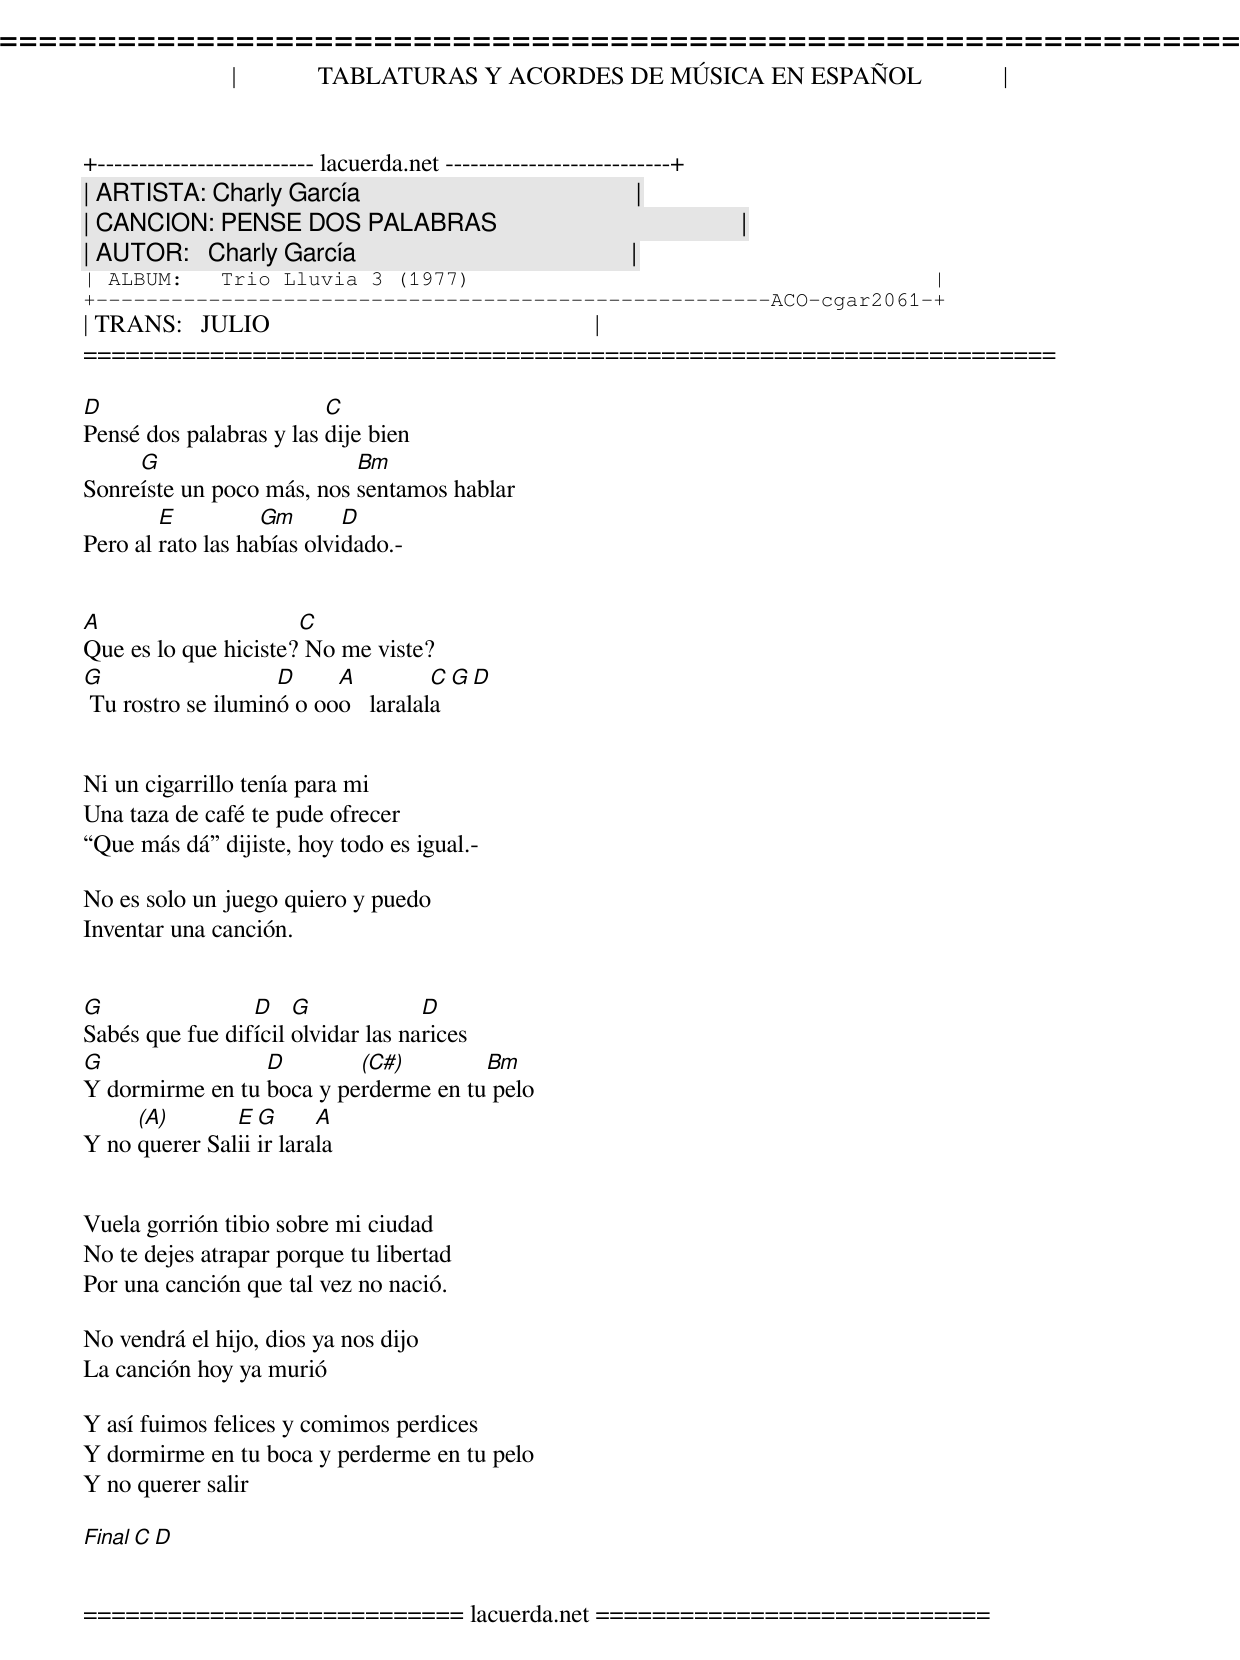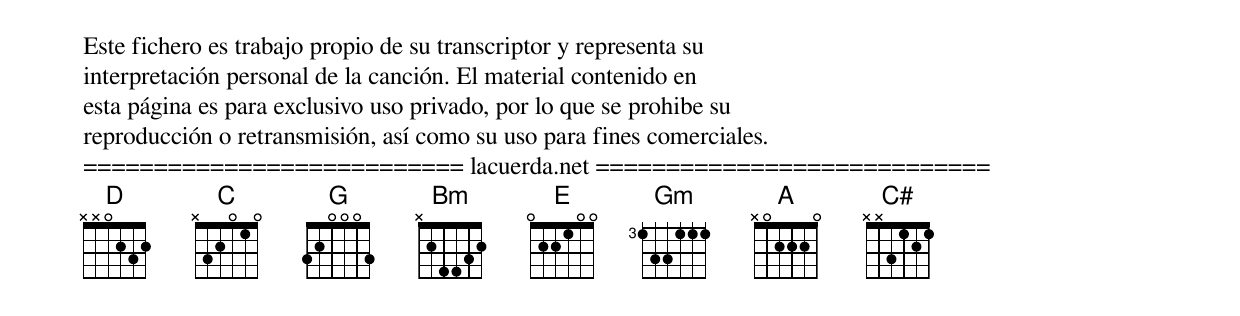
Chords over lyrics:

=====================================================================
|             TABLATURAS Y ACORDES DE MÚSICA EN ESPAÑOL             |
+-------------------------- lacuerda.net ---------------------------+
| ARTISTA: Charly García                                            |
| CANCION: PENSE DOS PALABRAS                                       |
| AUTOR:   Charly García                                            |
| ALBUM:   Trio Lluvia 3 (1977)                                     |
+------------------------------------------------------ACO-cgar2061-+
| TRANS:   JULIO                                                    |
=====================================================================

D                        C
Pensé dos palabras y las dije bien
     G                     Bm
Sonreíste un poco más, nos sentamos hablar
        E          Gm       D
Pero al rato las habías olvidado.-


A                     C
Que es lo que hiciste? No me viste?
G                   D     A          C G D
 Tu rostro se iluminó o ooo   laralala


Ni un cigarrillo tenía para mi
Una taza de café te pude ofrecer
Que más dá dijiste, hoy todo es igual.-

No es solo un juego quiero y puedo
Inventar una canción.


G                D    G             D
Sabés que fue difícil olvidar las narices
G                D        (C#)        Bm
Y dormirme en tu boca y perderme en tu pelo
     (A)       E G      A
Y no querer Saliiir larala


Vuela gorrión tibio sobre mi ciudad
No te dejes atrapar porque tu libertad
Por una canción que tal vez no nació.

No vendrá el hijo, dios ya nos dijo
La canción hoy ya murió

Y así fuimos felices y comimos perdices
Y dormirme en tu boca y perderme en tu pelo
Y no querer salir

Final  C   D


=========================== lacuerda.net ============================
Este fichero es trabajo propio de su transcriptor y representa su
interpretación personal de la canción. El material contenido en
esta página es para exclusivo uso privado, por lo que se prohibe su
reproducción o retransmisión, así como su uso para fines comerciales.
=========================== lacuerda.net ============================
